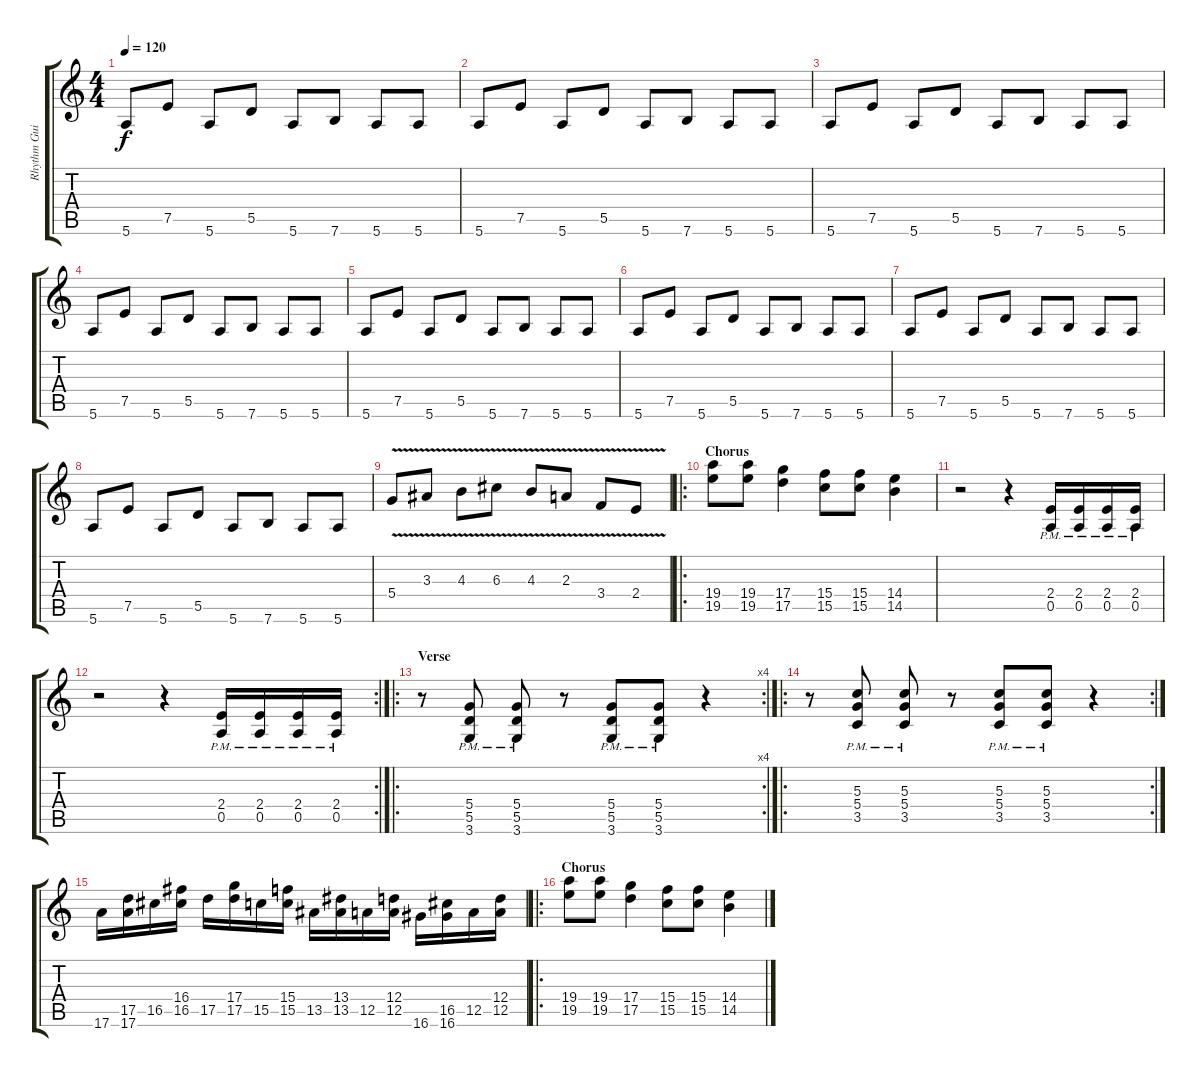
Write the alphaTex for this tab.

\track ("Rhythm Guitar" "Rhythm Gui") {instrument distortionguitar}
\staff {score tabs}
\tuning (E4 B3 G3 D3 A2 E2) {hide}
\ts (4 4)
\tempo 120
\clef g2
\ks c
5.6.8{dy f} 7.5.8 5.6.8 5.5.8 5.6.8 7.6.8 5.6.8 5.6.8 |
5.6.8 7.5.8 5.6.8 5.5.8 5.6.8 7.6.8 5.6.8 5.6.8 |
5.6.8 7.5.8 5.6.8 5.5.8 5.6.8 7.6.8 5.6.8 5.6.8 |
5.6.8 7.5.8 5.6.8 5.5.8 5.6.8 7.6.8 5.6.8 5.6.8 |
5.6.8 7.5.8 5.6.8 5.5.8 5.6.8 7.6.8 5.6.8 5.6.8 |
5.6.8 7.5.8 5.6.8 5.5.8 5.6.8 7.6.8 5.6.8 5.6.8 |
5.6.8 7.5.8 5.6.8 5.5.8 5.6.8 7.6.8 5.6.8 5.6.8 |
5.6.8 7.5.8 5.6.8 5.5.8 5.6.8 7.6.8 5.6.8 5.6.8 |
5.4{v}.8 3.3{v}.8 4.3{v}.8 6.3{v}.8 4.3{v}.8 2.3{v}.8 3.4{v}.8 2.4{v}.8 |
\ro
\section ("" "Chorus")
(19.4 19.5).8 (19.4 19.5).8 (17.4 17.5).4 (15.4 15.5).8 (15.4 15.5).8 (14.4 14.5).4 |
r.2 r.4 (2.4{pm} 0.5{pm}).16 (2.4{pm} 0.5{pm}).16 (2.4{pm} 0.5{pm}).16 (2.4{pm} 0.5{pm}).16 |
\rc 2
r.2 r.4 (2.4{pm} 0.5{pm}).16 (2.4{pm} 0.5{pm}).16 (2.4{pm} 0.5{pm}).16 (2.4{pm} 0.5{pm}).16 |
\ro
\rc 4
\section ("" "Verse")
r.8 (5.4{pm} 5.5{pm} 3.6{pm}).8 (5.4{pm} 5.5{pm} 3.6{pm}).8 r.8 (5.4{pm} 5.5{pm} 3.6{pm}).8 (5.4{pm} 5.5{pm} 3.6{pm}).8 r.4 |
\ro
\rc 2
r.8 (5.3{pm} 5.4{pm} 3.5{pm}).8 (5.3{pm} 5.4{pm} 3.5{pm}).8 r.8 (5.3{pm} 5.4{pm} 3.5{pm}).8 (5.3{pm} 5.4{pm} 3.5{pm}).8 r.4 |
17.6.16 (17.5 17.6).16 16.5.16 (16.4 16.5).16 17.5.16 (17.4 17.5).16 15.5.16 (15.4 15.5).16 13.5.16 (13.4 13.5).16 12.5.16 (12.4 12.5).16 16.6.16 (16.5 16.6).16 12.5.16 (12.4 12.5).16 |
\ro
\section ("" "Chorus")
(19.4 19.5).8 (19.4 19.5).8 (17.4 17.5).4 (15.4 15.5).8 (15.4 15.5).8 (14.4 14.5).4
